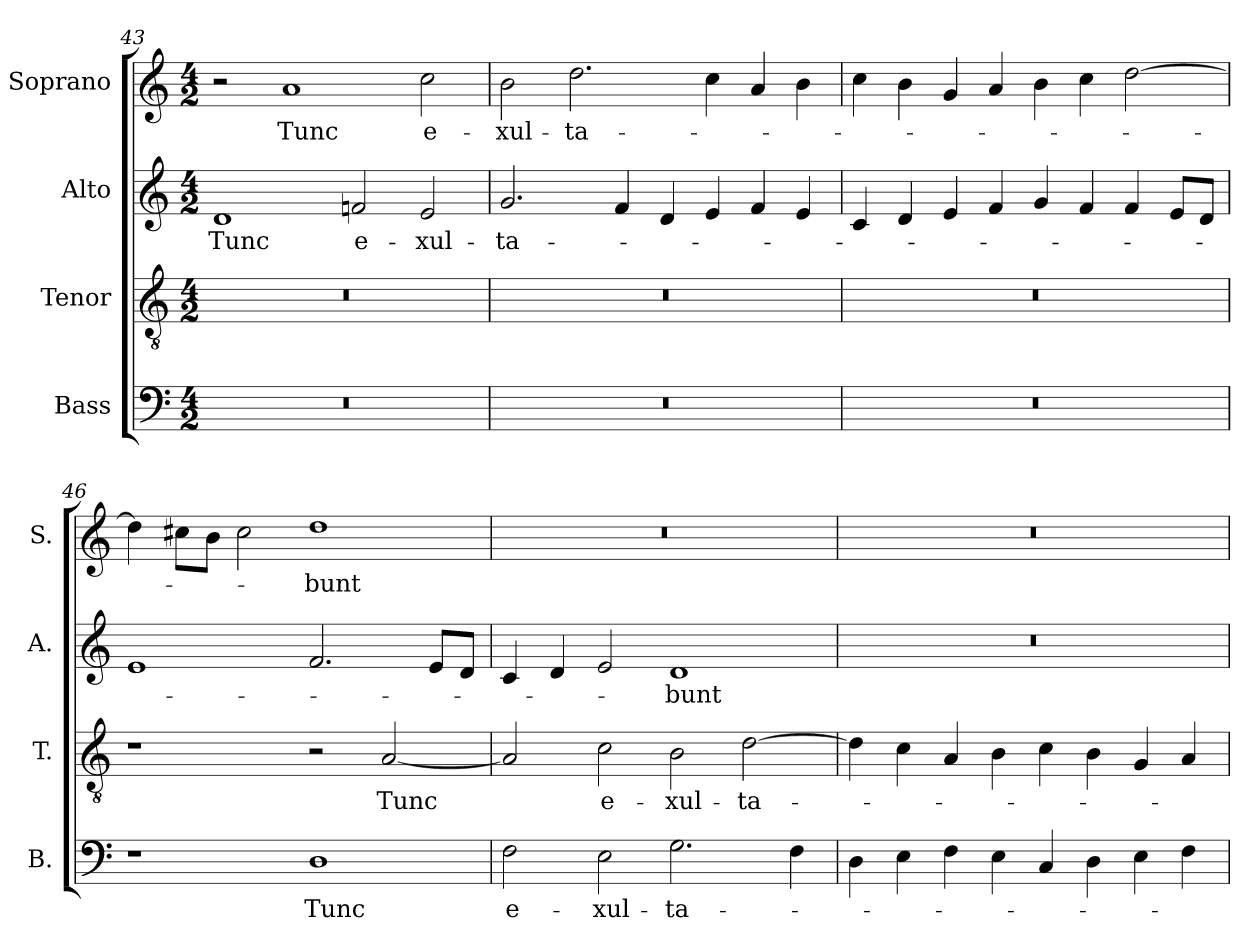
**kern	**text	**kern	**text	**kern	**text	**kern	**text
*part4	*part4	*part3	*part3	*part2	*part2	*part1	*part1
*staff4	*staff4	*staff3	*staff3	*staff2	*staff2	*staff1	*staff1
*I"Bass	*	*I"Tenor	*	*I"Alto	*	*I"Soprano	*
*I'B.	*	*I'T.	*	*I'A.	*	*I'S.	*
!!LO:PB:g=z
*clefF4	*	*clefGv2	*	*clefG2	*	*clefG2	*
*	*	*ITrd7c12	*	*	*	*	*
*k[]	*	*k[]	*	*k[]	*	*k[]	*
*C:	*	*C:	*	*C:	*	*C:	*
*M4/2	*	*M4/2	*	*M4/2	*	*M4/2	*
=43	=43	=43	=43	=43	=43	=43	=43
!LO:N:vis=1	!	!LO:N:vis=1	!	!	!	!	!
!	!	!	!	!	!LO:LY:b:color=#000000	!	!
0r	.	0r	.	1di	Tunc	2r	.
!	!	!	!	!	!	!	!LO:LY:b:color=#000000
.	.	.	.	.	.	1ai	Tunc
!	!	!	!	!	!LO:LY:b:color=#000000	!	!
.	.	.	.	2fni/	e-	.	.
!	!	!	!	!	!LO:LY:b:color=#000000	!	!
!	!	!	!	!	!	!	!LO:LY:b:color=#000000
.	.	.	.	2ei/	-xul-	2cci\	e-
=44	=44	=44	=44	=44	=44	=44	=44
!LO:N:vis=1	!	!LO:N:vis=1	!	!	!	!	!
!	!	!	!	!	!LO:LY:b:color=#000000	!	!
!	!	!	!	!	!	!	!LO:LY:b:color=#000000
0r	.	0r	.	2.gi/	-ta-	2bi\	-xul-
!	!	!	!	!	!	!	!LO:LY:b:color=#000000
.	.	.	.	.	.	2.ddi\	-ta-
.	.	.	.	4fi/	.	.	.
.	.	.	.	4di/	.	.	.
.	.	.	.	4ei/	.	4cci\	.
.	.	.	.	4fi/	.	4ai/	.
.	.	.	.	4ei/	.	4bi\	.
=45	=45	=45	=45	=45	=45	=45	=45
!LO:N:vis=1	!	!LO:N:vis=1	!	!	!	!	!
0r	.	0r	.	4ci/	.	4cci\	.
.	.	.	.	4di/	.	4bi\	.
.	.	.	.	4ei/	.	4gi/	.
.	.	.	.	4fi/	.	4ai/	.
.	.	.	.	4gi/	.	4bi\	.
.	.	.	.	4fi/	.	4cci\	.
.	.	.	.	4fi/	.	[2ddi\	.
.	.	.	.	8ei/L	.	.	.
.	.	.	.	8di/J	.	.	.
=46	=46	=46	=46	=46	=46	=46	=46
1r	.	1r	.	1ei	.	4ddi\]	.
.	.	.	.	.	.	8cc#Xi\L	.
.	.	.	.	.	.	8bi\J	.
.	.	.	.	.	.	2cc#i\	.
!	!LO:LY:b:color=#000000	!	!	!	!	!	!
!	!	!	!	!	!	!	!LO:LY:b:color=#000000
1Di	Tunc	2r	.	2.fi/	.	1ddi	-bunt
!	!	!	!LO:LY:b:color=#000000	!	!	!	!
.	.	[2AAi/	Tunc	.	.	.	.
.	.	.	.	8ei/L	.	.	.
.	.	.	.	8di/J	.	.	.
=47	=47	=47	=47	=47	=47	=47	=47
!	!LO:LY:b:color=#000000	!	!	!	!	!LO:N:vis=1	!
2Fi\	e-	2AAi/]	.	4ci/	.	0r	.
.	.	.	.	4di/	.	.	.
!	!LO:LY:b:color=#000000	!	!	!	!	!	!
!	!	!	!LO:LY:b:color=#000000	!	!	!	!
2Ei\	-xul-	2Ci\	e-	2ei/	.	.	.
!	!LO:LY:b:color=#000000	!	!	!	!	!	!
!	!	!	!LO:LY:b:color=#000000	!	!	!	!
!	!	!	!	!	!LO:LY:b:color=#000000	!	!
2.Gi\	-ta-	2BBi\	-xul-	1di	-bunt	.	.
!	!	!	!LO:LY:b:color=#000000	!	!	!	!
.	.	[2Di\	-ta-	.	.	.	.
4Fi\	.	.	.	.	.	.	.
=48	=48	=48	=48	=48	=48	=48	=48
!	!	!	!	!LO:N:vis=1	!	!LO:N:vis=1	!
4Di\	.	4Di\]	.	0r	.	0r	.
4Ei\	.	4Ci\	.	.	.	.	.
4Fi\	.	4AAi/	.	.	.	.	.
4Ei\	.	4BBi\	.	.	.	.	.
4Ci/	.	4Ci\	.	.	.	.	.
4Di\	.	4BBi\	.	.	.	.	.
4Ei\	.	4GGi/	.	.	.	.	.
4Fi\	.	4AAi/	.	.	.	.	.
=	=	=	=	=	=	=	=
*-	*-	*-	*-	*-	*-	*-	*-
